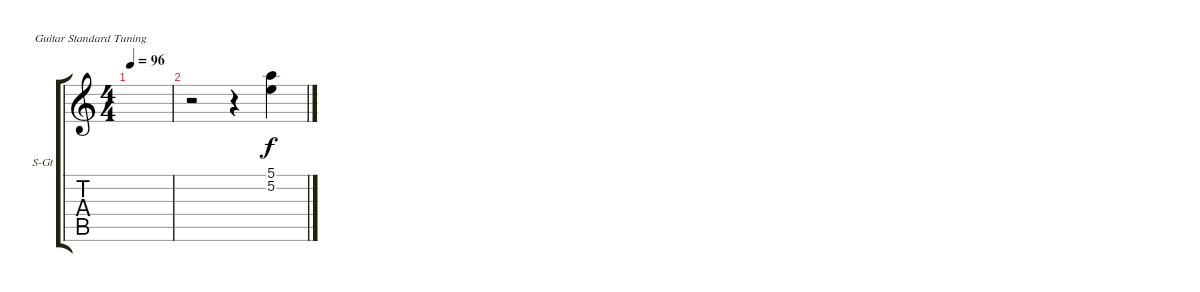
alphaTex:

\defaultSystemsLayout 4
\bracketExtendMode groupsimilarinstruments
\firstSystemTrackNameOrientation horizontal
\otherSystemsTrackNameOrientation horizontal
\track ("Keyboard" "S-Gt") {instrument acousticguitarsteel}
\staff {score tabs}
\tuning (E4 B3 G3 D3 A2 E2)
\ts (4 4)
\tempo 96
\clef g2
\scale
0.333333
\ks c
|
\scale
0.333333 r.2 r.4 (5.2 5.1).4 |
\scale
0.333333 |
\scale
0.333333 |
\scale
0.333333 |
\scale
0.333333 |
\scale
0.333333 |
\scale
0.333333
